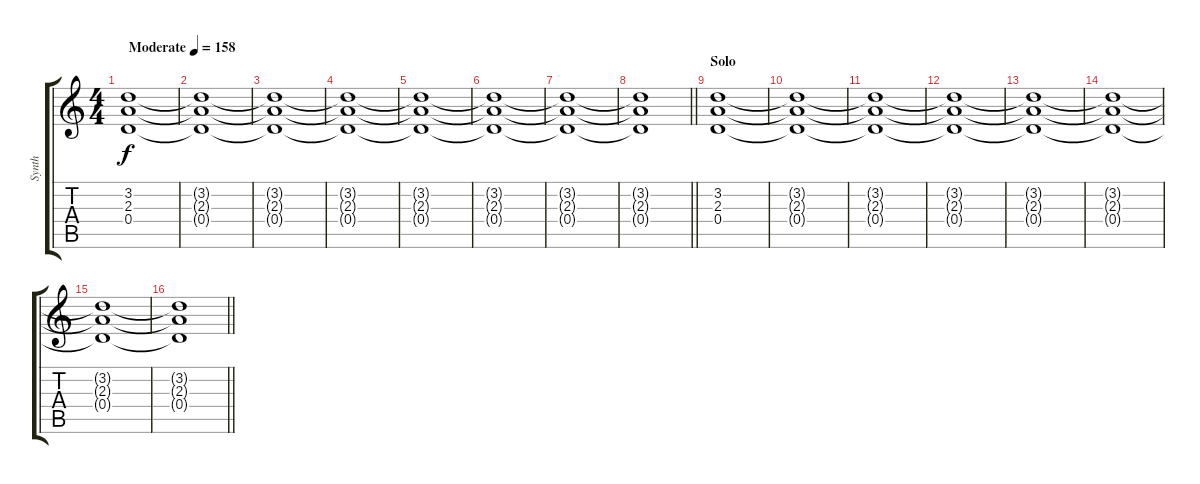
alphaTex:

\track ("Synth" "Synth") {instrument pad2warm}
\staff {score tabs}
\tuning (E5 B4 G4 D4 A3 E3) {hide}
\ts (4 4)
\tempo (158 "Moderate")
\clef g2
\ks c
(3.2 2.3 0.4).1{dy f instrument pad2warm} |
(3.2{t} 2.3{t} 0.4{t}).1 |
(3.2{t} 2.3{t} 0.4{t}).1 |
(3.2{t} 2.3{t} 0.4{t}).1 |
(3.2{t} 2.3{t} 0.4{t}).1 |
(3.2{t} 2.3{t} 0.4{t}).1 |
(3.2{t} 2.3{t} 0.4{t}).1 |
\barLineRight lightlight
(3.2{t} 2.3{t} 0.4{t}).1 |
\section ("" "Solo")
(3.2 2.3 0.4).1 |
(3.2{t} 2.3{t} 0.4{t}).1 |
(3.2{t} 2.3{t} 0.4{t}).1 |
(3.2{t} 2.3{t} 0.4{t}).1 |
(3.2{t} 2.3{t} 0.4{t}).1 |
(3.2{t} 2.3{t} 0.4{t}).1 |
(3.2{t} 2.3{t} 0.4{t}).1 |
\barLineRight lightlight
(3.2{t} 2.3{t} 0.4{t}).1
